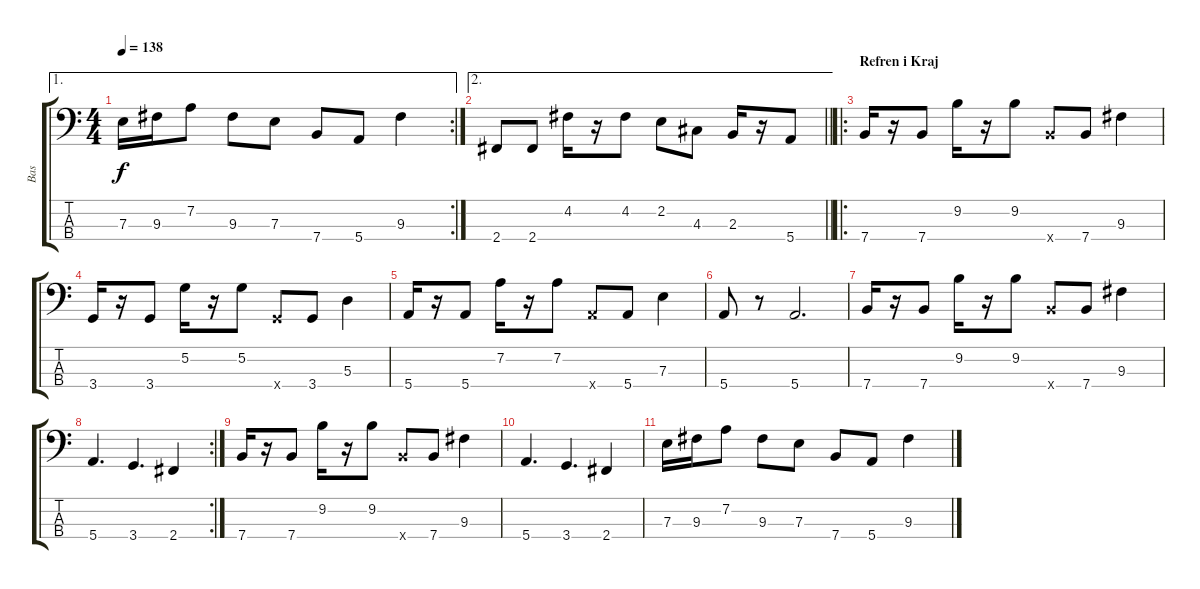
\track ("Bas" "Bas") {instrument electricbassfinger}
\staff {score tabs}
\tuning (G2 D2 A1 E1) {hide}
\ae 1
\rc 2
\ts (4 4)
\tempo 138
\clef f4
\ks c
7.3.16{dy f} 9.3.16 7.2.8 9.3.8 7.3.8 7.4.8 5.4.8 9.3.4 |
\ae 2
\barLineRight lightlight
2.4.8 2.4.8 4.2.16 r.16 4.2.8 2.2.8 4.3.8 2.3.16 r.16 5.4.8 |
\ro
\section ("" "Refren i Kraj")
7.4.16 r.16 7.4.8 9.2.16 r.16 9.2.8 7.4{x}.8 7.4.8 9.3.4 |
3.4.16 r.16 3.4.8 5.2.16 r.16 5.2.8 3.4{x}.8 3.4.8 5.3.4 |
5.4.16 r.16 5.4.8 7.2.16 r.16 7.2.8 5.4{x}.8 5.4.8 7.3.4 |
5.4.8 r.8 5.4.2{d} |
7.4.16 r.16 7.4.8 9.2.16 r.16 9.2.8 7.4{x}.8 7.4.8 9.3.4 |
\rc 2
5.4.4{d} 3.4.4{d} 2.4.4 |
7.4.16 r.16 7.4.8 9.2.16 r.16 9.2.8 7.4{x}.8 7.4.8 9.3.4 |
5.4.4{d} 3.4.4{d} 2.4.4 |
7.3.16 9.3.16 7.2.8 9.3.8 7.3.8 7.4.8 5.4.8 9.3.4
